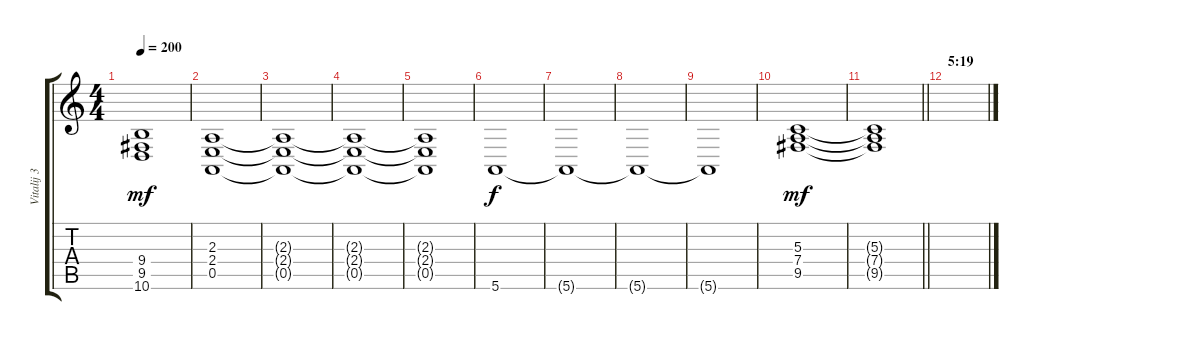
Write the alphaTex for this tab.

\track ("Vitalij 3" "Vitalij 3") {instrument stringensemble1}
\staff {score tabs}
\tuning (E4 B3 G3 D3 A2 E2) {hide}
\ts (4 4)
\tempo 200
\clef g2
\ks c
(9.4{t} 9.5{t} 10.6{t}).1{dy mf} |
(2.3 2.4 0.5).1 |
(2.3{t} 2.4{t} 0.5{t}).1 |
(2.3{t} 2.4{t} 0.5{t}).1 |
(2.3{t} 2.4{t} 0.5{t}).1 |
5.6.1{dy f instrument synthbass1} |
5.6{t}.1 |
5.6{t}.1 |
5.6{t}.1 |
(5.3 7.4 9.5).1{dy mf instrument choiraahs} |
\barLineRight lightlight
(5.3{t} 7.4{t} 9.5{t}).1 |
\section ("" "5:19")
